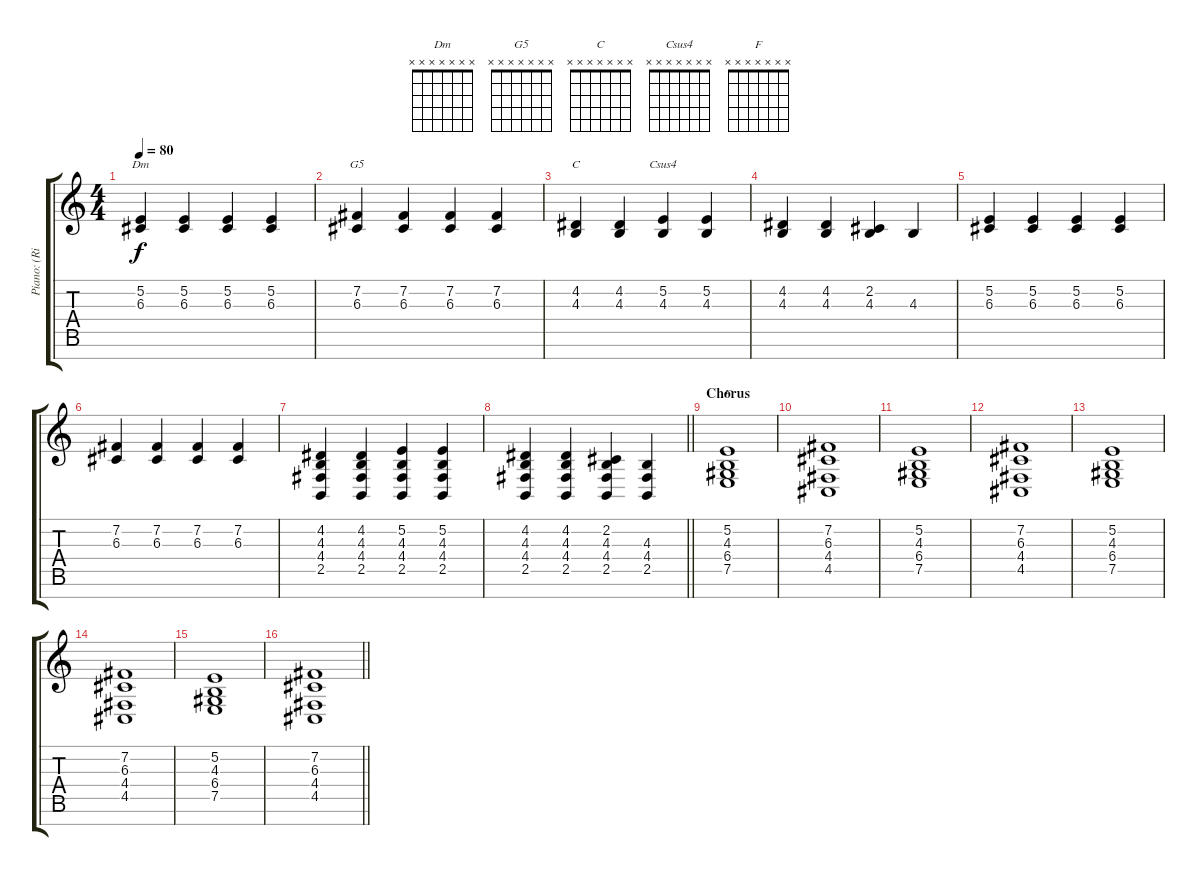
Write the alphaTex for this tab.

\track ("Piano: (Right Hand)" "Piano: (Ri") {instrument acousticgrandpiano}
\staff {score tabs}
\tuning (F4 B3 G3 D3 A2 E2 B1) {hide}
\chord ("Dm" x x x x x x x)
\chord ("G5" x x x x x x x)
\chord ("C" x x x x x x x)
\chord ("Csus4" x x x x x x x)
\chord ("F" x x x x x x x)
\ts (4 4)
\tempo 80
\clef g2
\ks c
(5.2 6.3).4{ch "Dm" dy f} (5.2 6.3).4 (5.2 6.3).4 (5.2 6.3).4 |
(7.2 6.3).4{ch "G5"} (7.2 6.3).4 (7.2 6.3).4 (7.2 6.3).4 |
(4.2 4.3).4{ch "C"} (4.2 4.3).4 (5.2 4.3).4{ch "Csus4"} (5.2 4.3).4 |
(4.2 4.3).4 (4.2 4.3).4 (2.2 4.3).4 4.3.4 |
(5.2 6.3).4 (5.2 6.3).4 (5.2 6.3).4 (5.2 6.3).4 |
(7.2 6.3).4 (7.2 6.3).4 (7.2 6.3).4 (7.2 6.3).4 |
(4.2 4.3 4.4 2.5).4 (4.2 4.3 4.4 2.5).4 (5.2 4.3 4.4 2.5).4 (5.2 4.3 4.4 2.5).4 |
\barLineRight lightlight
(4.2 4.3 4.4 2.5).4 (4.2 4.3 4.4 2.5).4 (2.2 4.3 4.4 2.5).4 (4.3 4.4 2.5).4 |
\section ("" "Chorus")
(5.2 4.3 6.4 7.5).1{ch "F"} |
(7.2 6.3 4.4 4.5).1 |
(5.2 4.3 6.4 7.5).1 |
(7.2 6.3 4.4 4.5).1 |
(5.2 4.3 6.4 7.5).1 |
(7.2 6.3 4.4 4.5).1 |
(5.2 4.3 6.4 7.5).1 |
\barLineRight lightlight
(7.2 6.3 4.4 4.5).1
